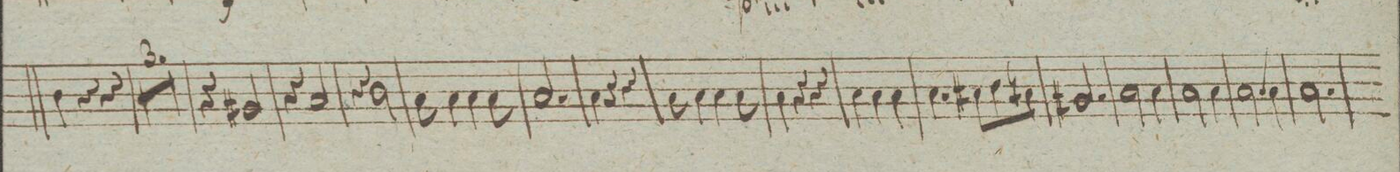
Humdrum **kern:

**kern	**dynam
*I"Clarinetto 2do in C:	*
*clefG2	*
*k[]	*
*M3/4	*
4b\	.
4r	.
4r	.
=37	=37
2.r	.
=38	=38
2.r	.
=39	=39
2.r	.
=40	=40
4r	.
2g#X/	.
=41	=41
4r	.
2a/	.
=42	=42
4r	.
2b\	.
=43	=43
8a\	.
4a\	.
4a\	.
8a\	.
=44	=44
2.a/	.
=45	=45
4a\	.
4r	.
4r	.
=46	=46
8a\	.
4a\	.
4a\	.
8a\	.
=47	=47
4a\	.
4r	.
4r	.
=48	=48
4a\	.
4a\	.
4a\	.
=49	=49
4.a\	.
8a#X\L	.
8b\	.
8an\J	.
=50	=50
2.g#X/	.
=51	=51
2a\	.
4a\	.
=52	=52
2a\	.
4a\	.
=53	=53
2a\	.
4a\	.
=54	=54
2.a\	.
=55	=55
*-	*-
